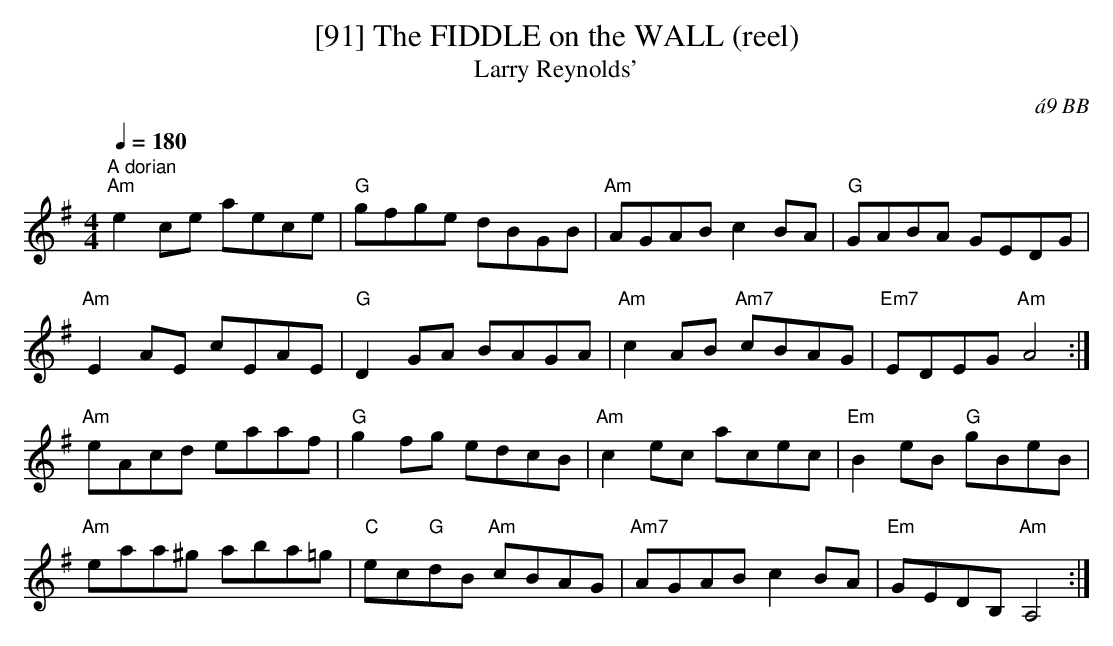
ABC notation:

X:1
T:[91] The FIDDLE on the WALL (reel)
T:Larry Reynolds'
C:\'a9 BB
Q:1/4=180
M:4/4
L:1/8
K:G
"A dorian"
"Am"e2ce aece|"G"gfge dBGB|"Am"AGAB c2BA|"G"GABA GEDG|
"Am"E2AE cEAE|"G"D2GA BAGA|"Am"c2AB "Am7"cBAG|"Em7"EDEG "Am"A4 :|
"Am"eAcd eaaf|"G"g2fg edcB|"Am"c2ec acec|"Em"B2eB "G"gBeB|
"Am"eaa^g aba=g|"C"ec"G"dB "Am"cBAG|"Am7"AGAB c2BA|"Em"GEDB, "Am"A,4 :|
